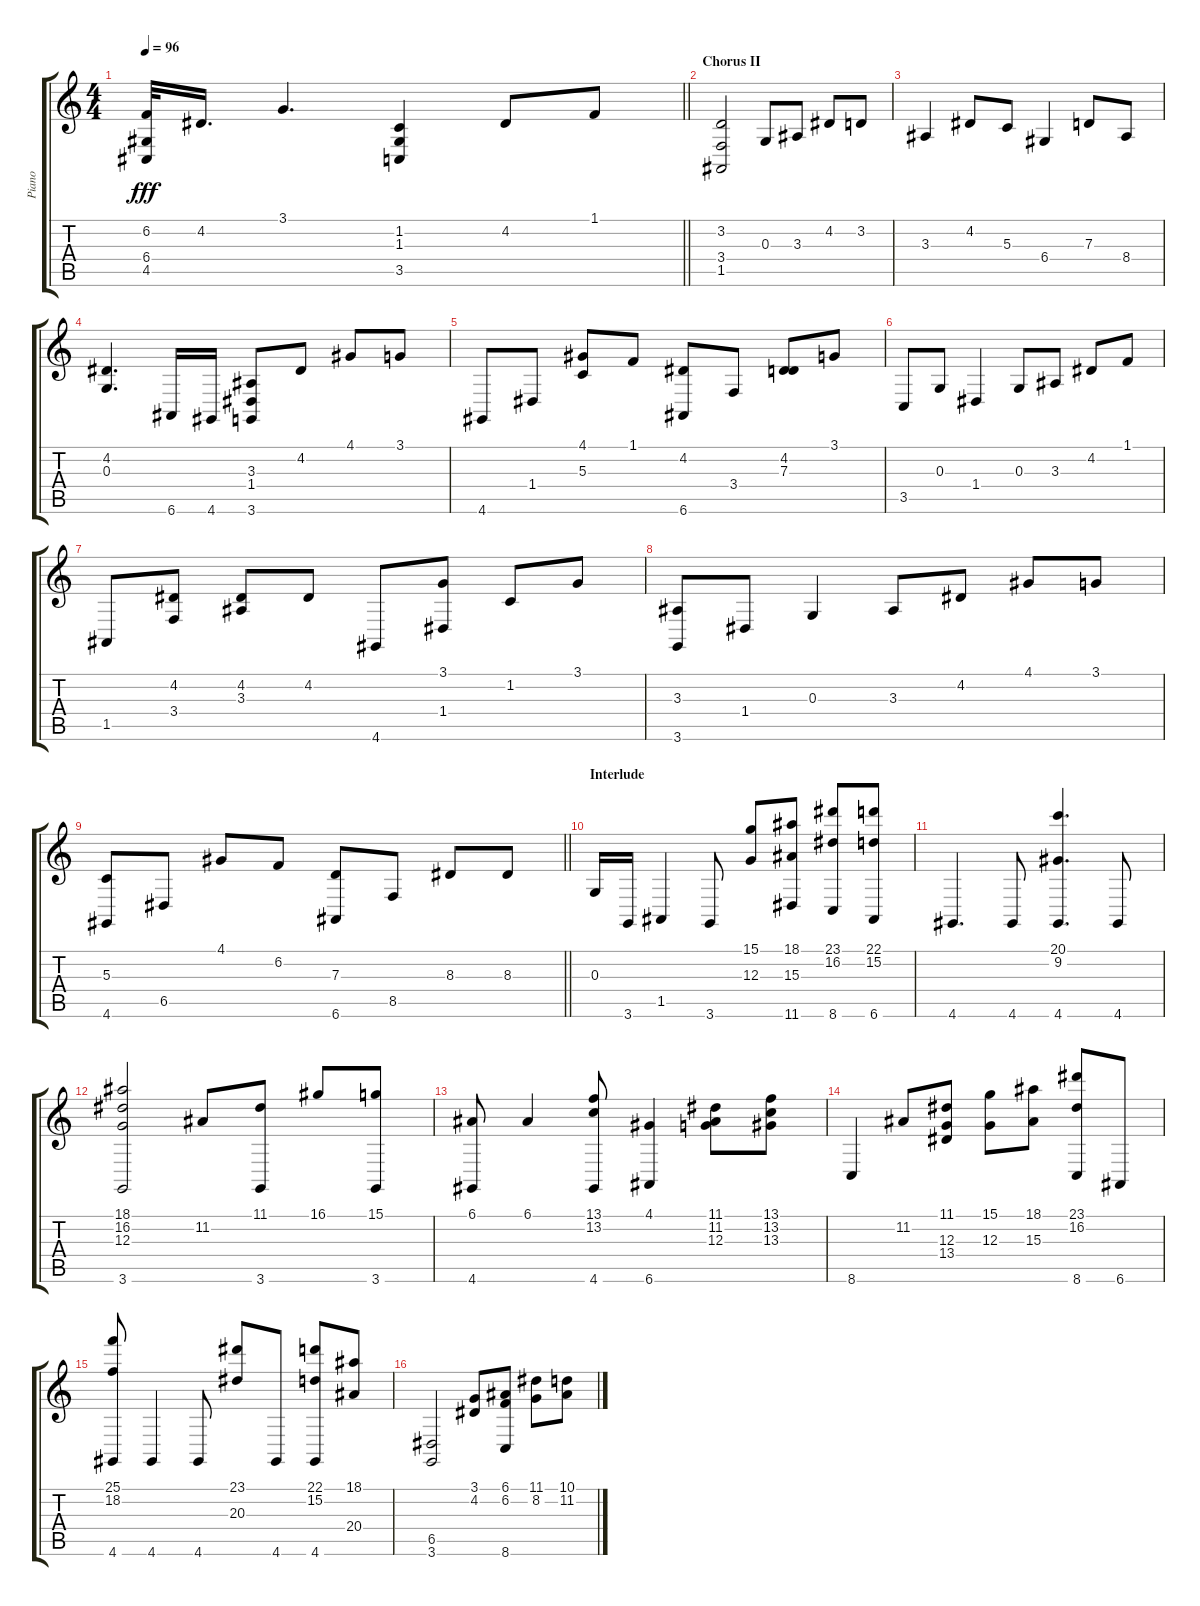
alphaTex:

\track ("Piano" "Piano") {instrument electricpiano1}
\staff {score tabs}
\tuning (E4 B3 G3 D3 A2 E2) {hide}
\ts (4 4)
\tempo 96
\clef g2
\barLineRight lightlight
\ks c
(6.2 6.4 4.5).32{dy fff} 4.2.16{d} 3.1.4{d} (1.2 1.3 3.5).4 4.2.8 1.1.8 |
\section ("" "Chorus II")
(3.2 3.4 1.5).2 0.3.8 3.3.8 4.2.8 3.2.8 |
3.3.4 4.2.8 5.3.8 6.4.4 7.3.8 8.4.8 |
(4.2 0.3).4{d} 6.6.16 4.6.16 (3.3 1.4 3.6).8 4.2.8 4.1.8 3.1.8 |
4.6.8 1.4.8 (4.1 5.3).8 1.1.8 (4.2 6.6).8 3.4.8 (4.2 7.3).8 3.1.8 |
3.5.8 0.3.8 1.4.4 0.3.8 3.3.8 4.2.8 1.1.8 |
1.5.8 (4.2 3.4).8 (4.2 3.3).8 4.2.8 4.6.8 (3.1 1.4).8 1.2.8 3.1.8 |
(3.3 3.6).8 1.4.8 0.3.4 3.3.8 4.2.8 4.1.8 3.1.8 |
\barLineRight lightlight
(5.3 4.6).8 6.5.8 4.1.8 6.2.8 (7.3 6.6).8 8.5.8 8.3.8 8.3.8 |
\section ("" "Interlude")
0.3.16 3.6.16 1.5.4 3.6.8 (15.1 12.3).8 (18.1 15.3 11.6).8 (23.1 16.2 8.6).8 (22.1 15.2 6.6).8 |
4.6.4{d} 4.6.8 (20.1 9.2 4.6).4{d} 4.6.8 |
(18.1 16.2 12.3 3.6).2 11.2.8 (11.1 3.6).8 16.1.8 (15.1 3.6).8 |
(6.1 4.6).8 6.1.4 (13.1 13.2 4.6).8 (4.1 6.6).4 (11.1 11.2 12.3).8 (13.1 13.2 13.3).8 |
8.6.4 11.2.8 (11.1 12.3 13.4).8 (15.1 12.3).8 (18.1 15.3).8 (23.1 16.2 8.6).8 6.6.8 |
(25.1 18.2 4.6).8 4.6.4 4.6.8 (23.1 20.3).8 4.6.8 (22.1 15.2 4.6).8 (18.1 20.4).8 |
(6.5 3.6).2 (3.1 4.2).8 (6.1 6.2 8.6).8 (11.1 8.2).8 (10.1 11.2).8
